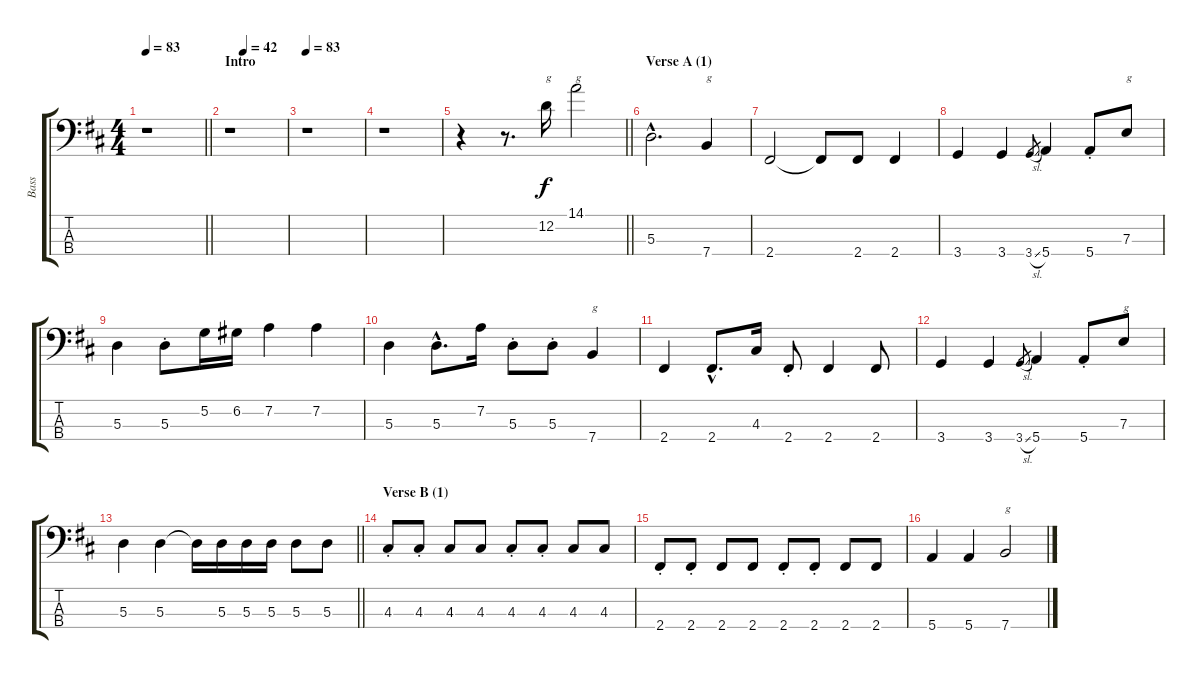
\track ("Bass" "Bass") {instrument electricbassfinger}
\staff {score tabs}
\tuning (G2 D2 A1 E1) {hide}
\ts (4 4)
\tempo 83
\clef f4
\barLineRight lightlight
\ks d
r.1{dy f instrument electricbassfinger} |
\section ("" "Intro")
\tempo (42 0.25)
r.1 |
\tempo 83
r.1 |
r.1 |
\barLineRight lightlight
r.4 r.8{d} 12.2.16{txt "g"} 14.1.2{txt "g"} |
\section ("" "Verse A (1)")
5.3{hac}.2{d} 7.4.4{txt "g"} |
2.4.2 2.4{t}.8 2.4.8 2.4.4 |
3.4.4 3.4.4 3.4{sl}.8{gr} 5.4.4 5.4{st}.8 7.3.8{txt "g"} |
5.3.4 5.3{st}.8 5.2.16 6.2.16 7.2.4 7.2.4 |
5.3.4 5.3{hac}.8{d} 7.2.16 5.3{st}.8 5.3{st}.8 7.4.4{txt "g"} |
2.4.4 2.4{hac}.8{d} 4.3.16 2.4{st}.8 2.4.4 2.4.8 |
3.4.4 3.4.4 3.4{sl}.8{gr} 5.4.4 5.4{st}.8 7.3.8{txt "g"} |
\barLineRight lightlight
5.3.4 5.3.4 5.3{t}.16 5.3.16 5.3.16 5.3.16 5.3.8 5.3.8 |
\section ("" "Verse B (1)")
4.3{st}.8 4.3{st}.8 4.3.8 4.3.8 4.3{st}.8 4.3{st}.8 4.3.8 4.3.8 |
2.4{st}.8 2.4{st}.8 2.4.8 2.4.8 2.4{st}.8 2.4{st}.8 2.4.8 2.4.8 |
5.4.4 5.4.4 7.4.2{txt "g"}
